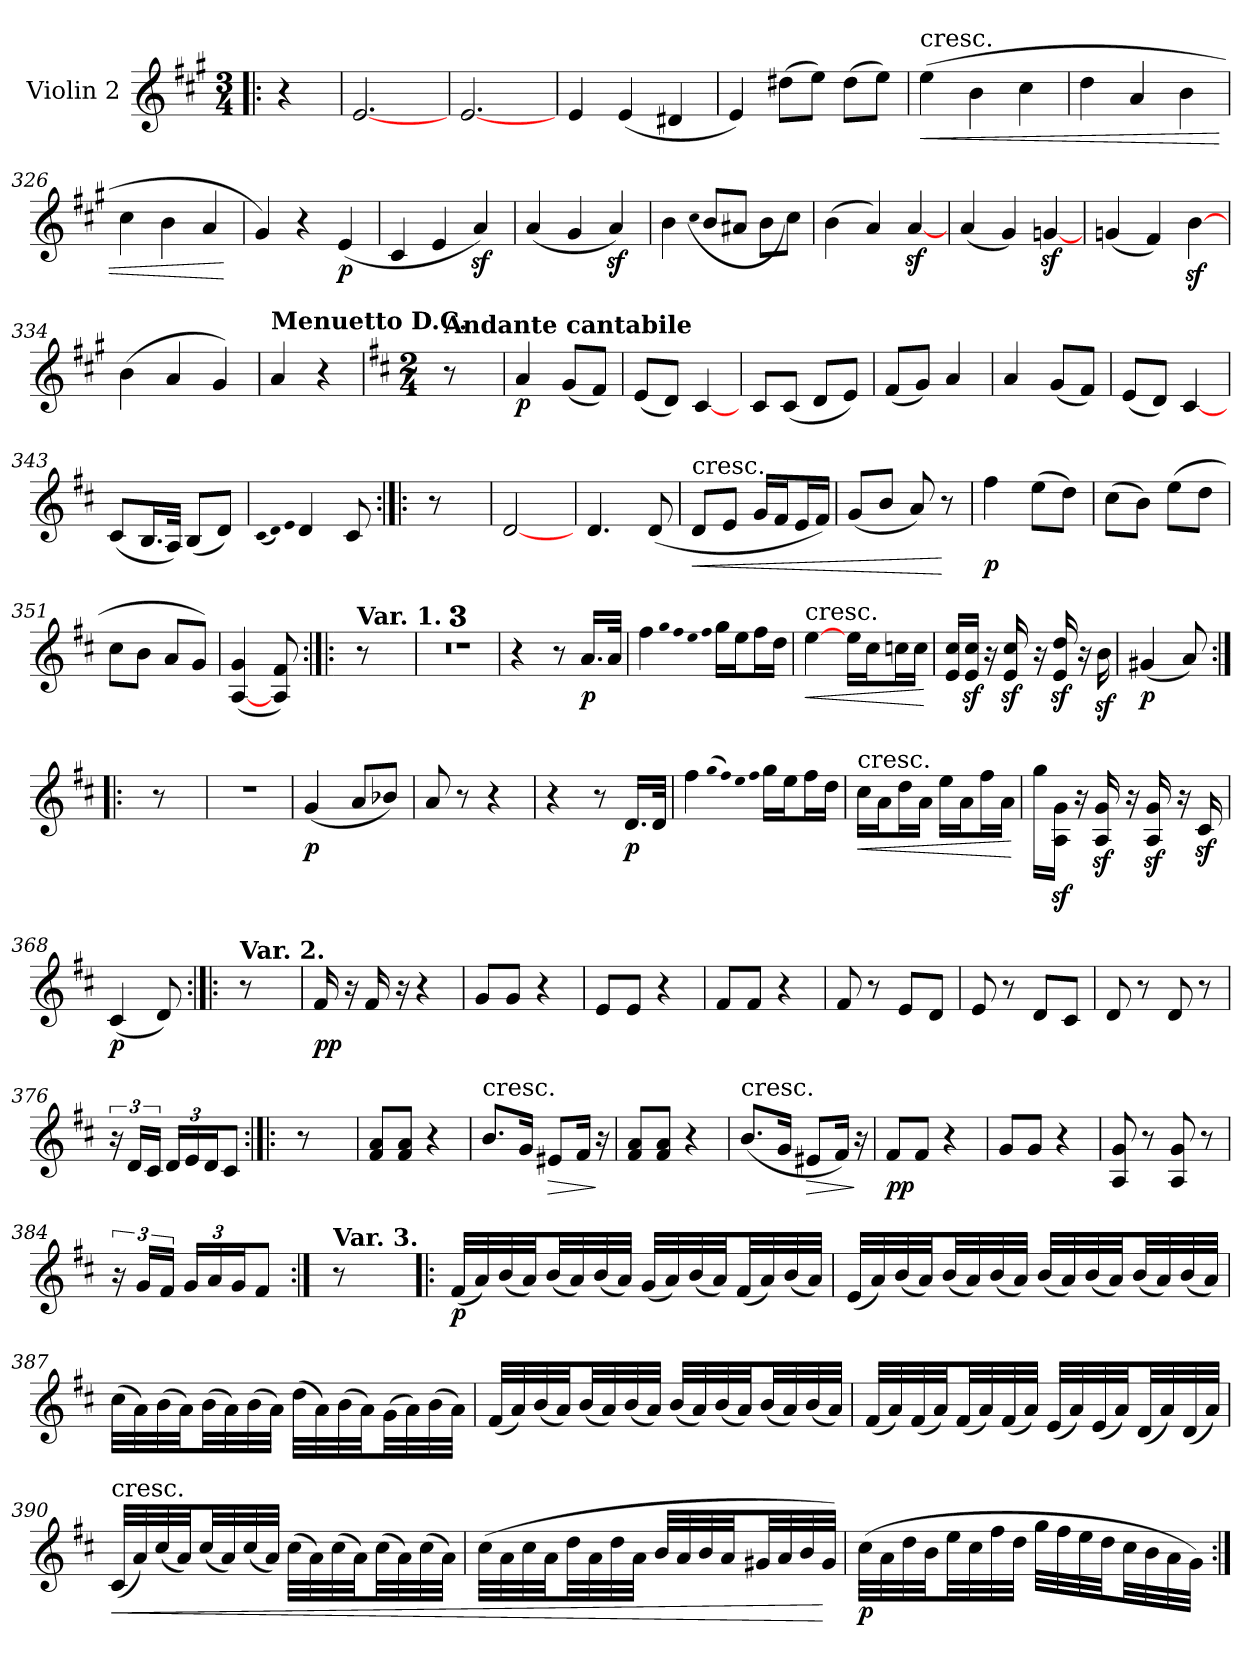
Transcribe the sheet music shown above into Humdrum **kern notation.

**kern	**dynam
*part1	*part1
*staff1	*staff1
*I"Violin 2	*
*I'Vln	*
*clefG2	*
*k[f#c#g#]	*
*A:	*
*M3/4	*
=!|:	=!|:
4r	.
=320	=320
[2.e	.
=321	=321
[2.e	.
=322	=322
4e	.
(4e	.
4d#X	.
=323	=323
4e)	.
(8dd#X\L	.
8ee\J)	.
(8dd#\L	.
8ee\J)	.
=324	=324
!LO:TX:a:t=cresc.	!
!	!LO:HP:b
(4ee	<
4b	.
4cc#	.
=325	=325
4dd	.
4a	.
4b	.
=326	=326
4cc#	.
4b	.
4a	.
.	[
=327	=327
4g#)	.
4r	.
(4e	p
=328	=328
4c#	.
4e	.
4az)	.
=329	=329
(4a	.
4g#	.
4az)	.
=330	=330
4b	.
(qqcc#	.
8b/L	.
8a#X/J	.
8b\L	.
8cc#\J)	.
=331	=331
(4b	.
4a)	.
[4az	.
=332	=332
(4a	.
4g#)	.
[4gnz	.
=333	=333
(4gn	.
4f#)	.
[4bz	.
=334	=334
(4b	.
4a	.
4g#)	.
=335	=335
!LO:TX:a:B:t=Menuetto D.C.	!
4a	.
4r	.
=336	=336
*k[f#c#]	*
*D:	*
*M2/4	*
!LO:TX:a:B:t=Andante cantabile	!
8r	.
=337	=337
4a	p
(8g/L	.
8f#/J)	.
=338	=338
(8e/L	.
8d/J)	.
[4c#	.
=339	=339
8c#/L	.
(8c#/J	.
8d/L	.
8e/J)	.
=340	=340
(8f#/L	.
8g/J)	.
4a	.
=341	=341
4a	.
(8g/L	.
8f#/J)	.
=342	=342
(8e/L	.
8d/J)	.
[4c#	.
=343	=343
(8c#/L	.
16.B/L	.
32A/JJk)	.
(8B/L	.
8d/J)	.
=344	=344
(qqc#	.
qqd)	.
qqe	.
4d	.
8c#	.
=:|!|:	=:|!|:
8r	.
=345	=345
[2d	.
=346	=346
4.d	.
(8d	.
=347	=347
!LO:TX:a:t=cresc.	!
!	!LO:HP:b
8d/L	<
8e/J	.
16g/LL	.
16f#/J	.
16e/L	.
16f#/JJ)	.
=348	=348
(8g/L	.
8b/J	.
8a)	.
8r	[
=349	=349
4ff#	p
(8ee\L	.
8dd\J)	.
=350	=350
(8cc#\L	.
8b\J)	.
(8ee\L	.
8dd\J	.
=351	=351
8cc#\L	.
8b\J	.
8a/L	.
8g/J)	.
=352	=352
([4A 4g	.
8A 8f#)	.
=:|!|:	=:|!|:
!LO:TX:a:B:t=Var. 1.	!
8r	.
=353	=353
2r	.
=354	=354
2r	.
=355	=355
2r	.
=356	=356
4r	.
8r	.
16.a/LL	p
32a/JJk	.
=357	=357
4ff#	.
qqgg	.
qqff#	.
qqee	.
qqff#	.
16gg\LL	.
16ee\J	.
16ff#\L	.
16dd\JJ	.
=358	=358
!LO:TX:a:t=cresc.	!
!	!LO:HP:b
[4ee	<
16ee\LL	.
16cc#\J	.
16ccn\L	.
16cc\JJ	.
.	[
=359	=359
16e/ 16cc#/LL	.
16ez/ 16cc#z/JJ	.
16r	.
16ez 16cc#z	.
16r	.
16ez 16ddz	.
16r	.
16bz	.
=360	=360
(4g#X	p
8a)	.
=:|!|:	=:|!|:
8r	.
=361	=361
2r	.
=362	=362
(4g	p
8a/L	.
8b-X/J)	.
=363	=363
8a	.
8r	.
4r	.
=364	=364
4r	.
8r	.
16.d/LL	p
32d/JJk	.
=365	=365
4ff#	.
(qqgg	.
qqff#)	.
qqee	.
qqff#	.
16gg\LL	.
16ee\J	.
16ff#\L	.
16dd\JJ	.
=366	=366
!LO:TX:a:t=cresc.	!
!	!LO:HP:b
16cc#\LL	<
16a\J	.
16dd\L	.
16a\JJ	.
16ee\LL	.
16a\J	.
16ff#\L	.
16a\JJ	.
.	[
=367	=367
16gg\LL	.
16Az\ 16gz\JJ	.
16r	.
16Az 16gz	.
16r	.
16Az 16gz	.
16r	.
16c#z	.
=368	=368
(4c#	p
8d)	.
=:|!|:	=:|!|:
!LO:TX:a:B:t=Var. 2.	!
8r	.
=369	=369
16f#	pp
16r	.
16f#	.
16r	.
4r	.
=370	=370
8g/L	.
8g/J	.
4r	.
=371	=371
8e/L	.
8e/J	.
4r	.
=372	=372
8f#/L	.
8f#/J	.
4r	.
=373	=373
8f#	.
8r	.
8e/L	.
8d/J	.
=374	=374
8e	.
8r	.
8d/L	.
8c#/J	.
=375	=375
8d	.
8r	.
8d	.
8r	.
=376	=376
24r	.
24d/LL	.
24c#/JJ	.
24d/LL	.
24e/	.
24d/J	.
8c#/J	.
=:|!|:	=:|!|:
8r	.
=377	=377
8f#/ 8a/L	.
8f#/ 8a/J	.
4r	.
=378	=378
!LO:TX:t=cresc.	!
8.b/L	.
16g/Jk	.
!	!LO:HP:b
8e#X/L	>
16f#/Jk	.
16r	]
=379	=379
8f#/ 8a/L	.
8f#/ 8a/J	.
4r	.
=380	=380
!LO:TX:t=cresc.	!
(8.b/L	.
16g/Jk	.
!	!LO:HP:b
8e#X/L	>
16f#/Jk)	.
16r	]
=381	=381
8f#/L	pp
8f#/J	.
4r	.
=382	=382
8g/L	.
8g/J	.
4r	.
=383	=383
8A 8g	.
8r	.
8A 8g	.
8r	.
=384	=384
24r	.
24g/LL	.
24f#/JJ	.
24g/LL	.
24a/	.
24g/J	.
8f#/J	.
=:|!	=:|!
!LO:TX:a:B:t=Var. 3.	!
8r	.
=385!|:	=385!|:
(32f#/LLL	p
32a/)	.
(32b/	.
32a/JJ)	.
(32b/LL	.
32a/)	.
(32b/	.
32a/JJJ)	.
(32g/LLL	.
32a/)	.
(32b/	.
32a/JJ)	.
(32f#/LL	.
32a/)	.
(32b/	.
32a/JJJ)	.
=386	=386
(32e/LLL	.
32a/)	.
(32b/	.
32a/JJ)	.
(32b/LL	.
32a/)	.
(32b/	.
32a/JJJ)	.
(32b/LLL	.
32a/)	.
(32b/	.
32a/JJ)	.
(32b/LL	.
32a/)	.
(32b/	.
32a/JJJ)	.
=387	=387
(32cc#\LLL	.
32a\)	.
(32b\	.
32a\JJ)	.
(32b\LL	.
32a\)	.
(32b\	.
32a\JJJ)	.
(32dd\LLL	.
32a\)	.
(32b\	.
32a\JJ)	.
(32g\LL	.
32a\)	.
(32b\	.
32a\JJJ)	.
=388	=388
(32f#/LLL	.
32a/)	.
(32b/	.
32a/JJ)	.
(32b/LL	.
32a/)	.
(32b/	.
32a/JJJ)	.
(32b/LLL	.
32a/)	.
(32b/	.
32a/JJ)	.
(32b/LL	.
32a/)	.
(32b/	.
32a/JJJ)	.
=389	=389
(32f#/LLL	.
32a/)	.
(32f#/	.
32a/JJ)	.
(32f#/LL	.
32a/)	.
(32f#/	.
32a/JJJ)	.
(32e/LLL	.
32a/)	.
(32e/	.
32a/JJ)	.
(32d/LL	.
32a/)	.
(32d/	.
32a/JJJ)	.
=390	=390
!LO:TX:a:t=cresc.	!
!	!LO:HP:b
(32c#/LLL	<
32a/)	.
(32cc#/	.
32a/JJ)	.
(32cc#/LL	.
32a/)	.
(32cc#/	.
32a/JJJ)	.
(32cc#\LLL	.
32a\)	.
(32cc#\	.
32a\JJ)	.
(32cc#\LL	.
32a\)	.
(32cc#\	.
32a\JJJ)	.
=391	=391
(32cc#\LLL	.
32a\	.
32cc#\	.
32a\JJ	.
32dd\LL	.
32a\	.
32dd\	.
32a\JJJ	.
32b/LLL	.
32a/	.
32b/	.
32a/JJ	.
32g#X/LL	.
32a/	.
32b/	.
32g#/JJJ)	[
=392	=392
(32cc#\LLL	p
32a\	.
32dd\	.
32b\JJ	.
32ee\LL	.
32cc#\	.
32ff#\	.
32dd\JJJ	.
32gg\LLL	.
32ff#\	.
32ee\	.
32dd\JJ	.
32cc#\LL	.
32b\	.
32a\	.
32g\JJJ)	.
=:|!	=:|!
*-	*-
